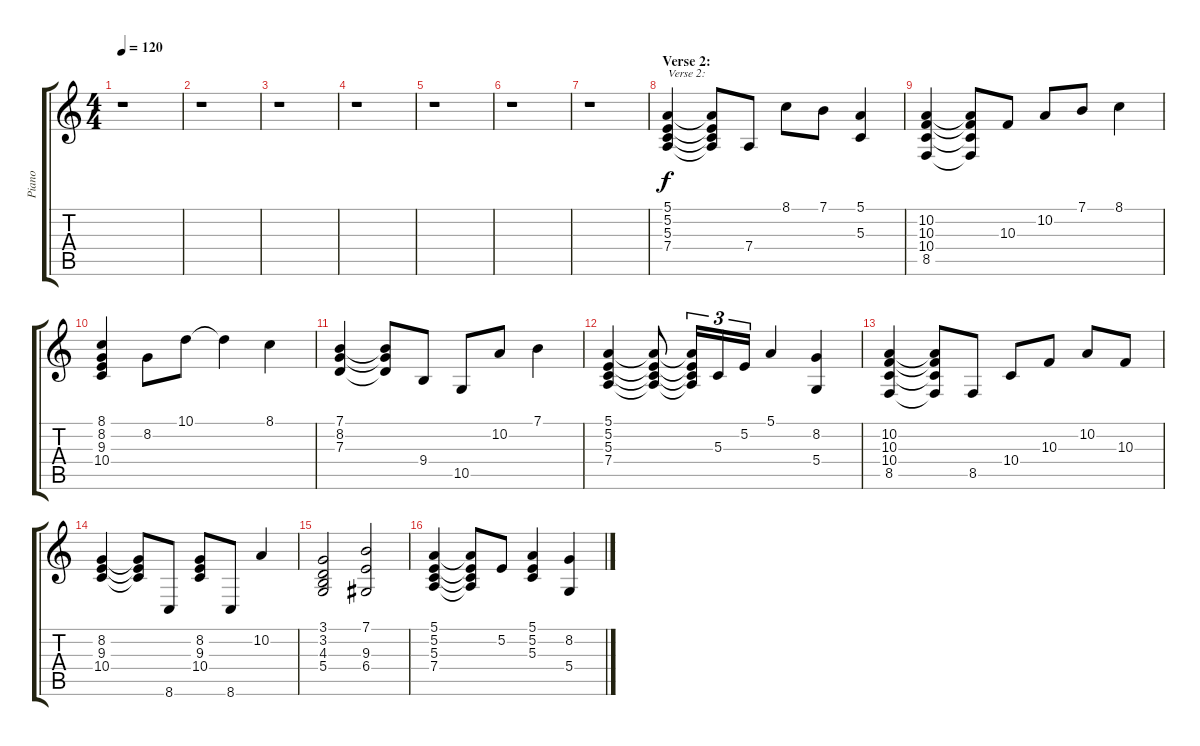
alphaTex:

\track ("Piano" "Piano") {instrument electricgrandpiano}
\staff {score tabs}
\tuning (E4 B3 G3 D3 A2 E2) {hide}
\ts (4 4)
\tempo 120
\clef g2
\ks c
r.1{dy f} |
r.1 |
r.1 |
r.1 |
r.1 |
r.1 |
r.1 |
\section ("" "Verse 2:")
(5.1 5.2 5.3 7.4).4{txt "Verse 2:"} (5.1{t} 5.2{t} 5.3{t} 7.4{t}).8 7.4.8 8.1.8 7.1.8 (5.1 5.3).4 |
(10.2 10.3 10.4 8.5).4 (10.2{t} 10.3{t} 10.4{t} 8.5{t}).8 10.3.8 10.2.8 7.1.8 8.1.4 |
(8.1 8.2 9.3 10.4).4 8.2.8 10.1.8 10.1{t}.4 8.1.4 |
(7.1 8.2 7.3).4 (7.1{t} 8.2{t} 7.3{t}).8 9.4.8 10.5.8 10.2.8 7.1.4 |
(5.1 5.2 5.3 7.4).4 (5.1{t} 5.2{t} 5.3{t} 7.4{t}).8 (5.1{t} 5.2{t} 5.3{t} 7.4{t}).16{tu (3 2)} 5.3.16{tu (3 2)} 5.2.16{tu (3 2)} 5.1.4 (8.2 5.4).4 |
(10.2 10.3 10.4 8.5).4 (10.2{t} 10.3{t} 10.4{t} 8.5{t}).8 8.5.8 10.4.8 10.3.8 10.2.8 10.3.8 |
(8.2 9.3 10.4).4 (8.2{t} 9.3{t} 10.4{t}).8 8.6.8 (8.2 9.3 10.4).8 8.6.8 10.2.4 |
(3.1 3.2 4.3 5.4).2 (7.1 9.3 6.4).2 |
(5.1 5.2 5.3 7.4).4 (5.1{t} 5.2{t} 5.3{t} 7.4{t}).8 5.2.8 (5.1 5.2 5.3).4 (8.2 5.4).4
